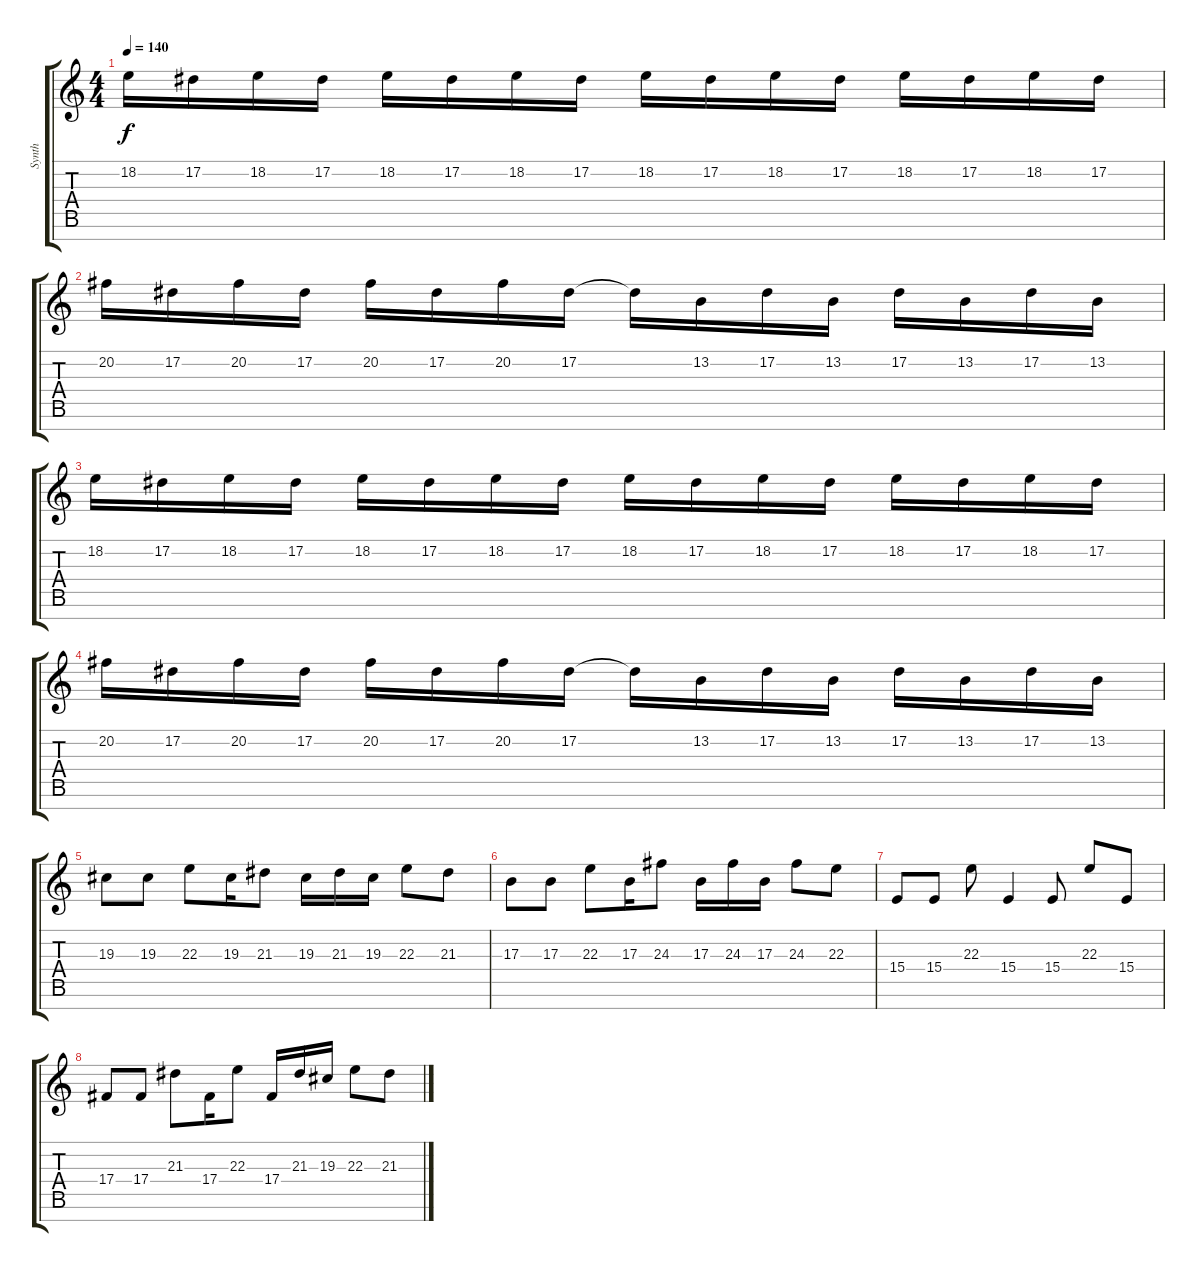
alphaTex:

\track ("Synth" "Synth") {instrument synthbrass1 bank 1}
\staff {score tabs}
\tuning (Eb4 Bb3 Gb3 Db3 Ab2 Db2 Db2) {hide}
\ts (4 4)
\tempo 140
\clef g2
\ks c
18.2.16{dy f} 17.2.16 18.2.16 17.2.16 18.2.16 17.2.16 18.2.16 17.2.16 18.2.16 17.2.16 18.2.16 17.2.16 18.2.16 17.2.16 18.2.16 17.2.16 |
20.2.16 17.2.16 20.2.16 17.2.16 20.2.16 17.2.16 20.2.16 17.2.16 17.2{t}.16 13.2.16 17.2.16 13.2.16 17.2.16 13.2.16 17.2.16 13.2.16 |
18.2.16 17.2.16 18.2.16 17.2.16 18.2.16 17.2.16 18.2.16 17.2.16 18.2.16 17.2.16 18.2.16 17.2.16 18.2.16 17.2.16 18.2.16 17.2.16 |
20.2.16 17.2.16 20.2.16 17.2.16 20.2.16 17.2.16 20.2.16 17.2.16 17.2{t}.16 13.2.16 17.2.16 13.2.16 17.2.16 13.2.16 17.2.16 13.2.16 |
19.3.8 19.3.8 22.3.8 19.3.16 21.3.8 19.3.16 21.3.16 19.3.16 22.3.8 21.3.8 |
17.3.8 17.3.8 22.3.8 17.3.16 24.3.8 17.3.16 24.3.16 17.3.16 24.3.8 22.3.8 |
15.4.8 15.4.8 22.3.8 15.4.4 15.4.8 22.3.8 15.4.8 |
17.4.8 17.4.8 21.3.8 17.4.16 22.3.8 17.4.16 21.3.16 19.3.16 22.3.8 21.3.8
